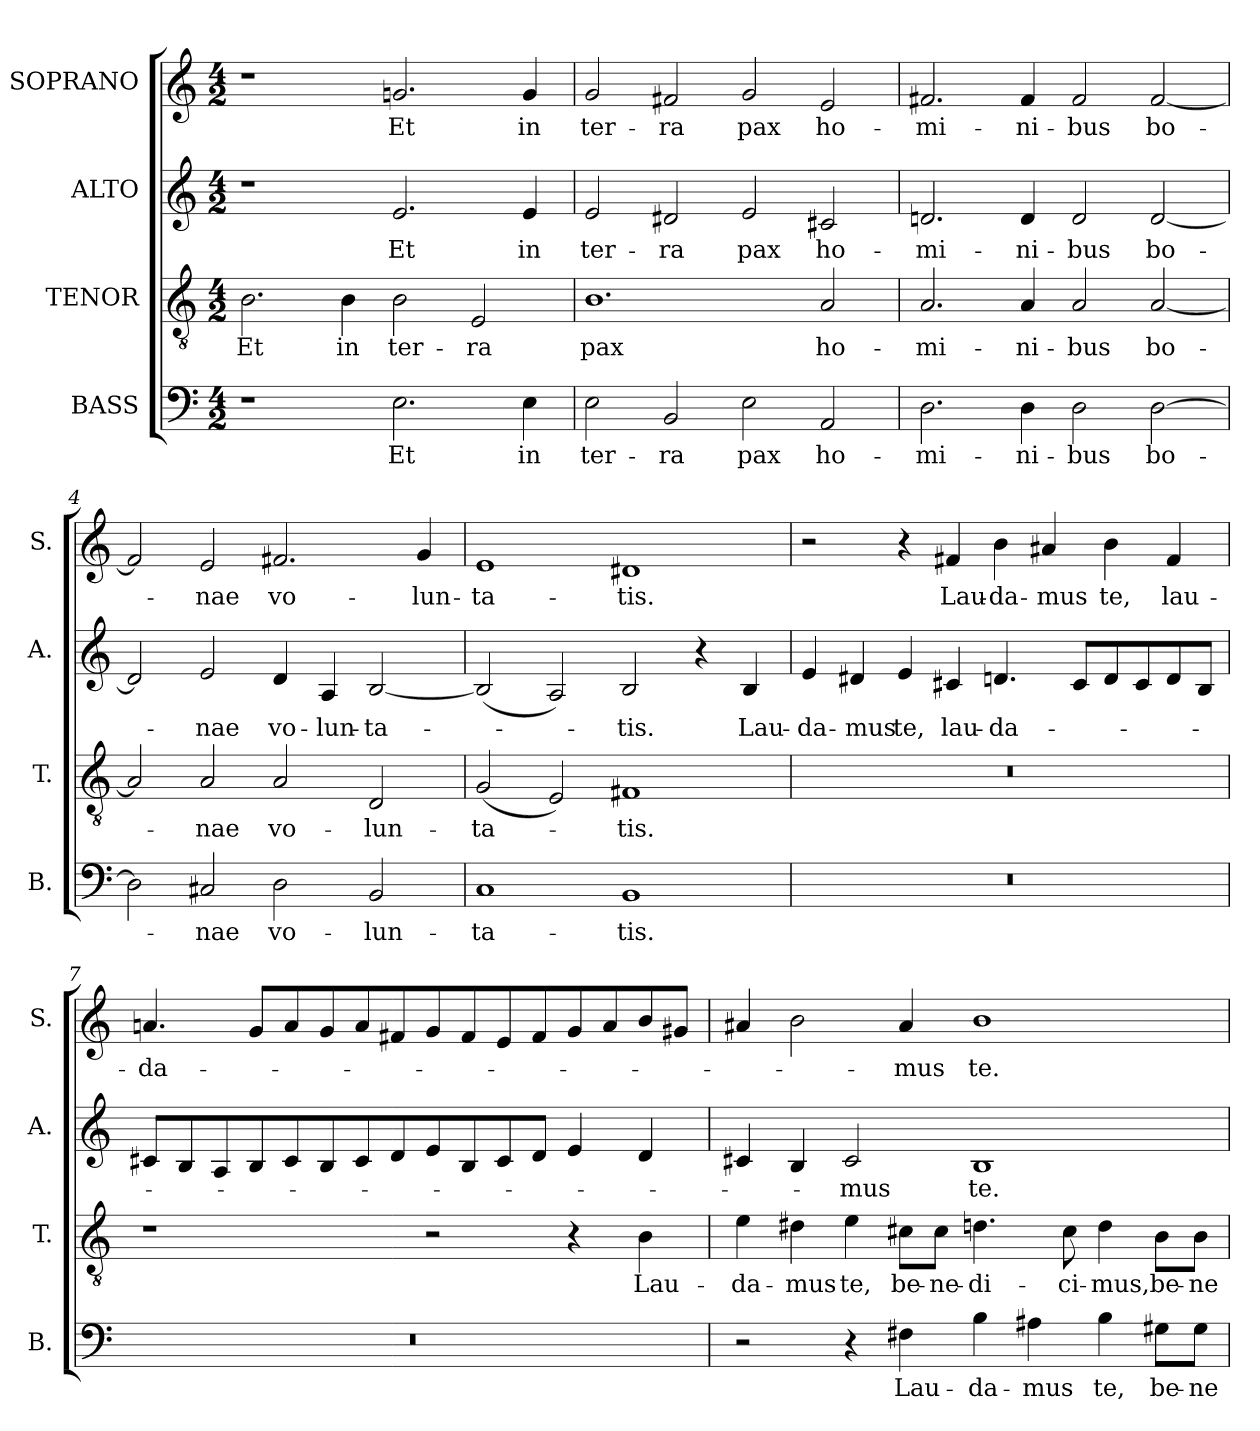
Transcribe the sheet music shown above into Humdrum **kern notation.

**kern	**text	**kern	**text	**kern	**text	**kern	**text
*part4	*part4	*part3	*part3	*part2	*part2	*part1	*part1
*staff4	*staff4	*staff3	*staff3	*staff2	*staff2	*staff1	*staff1
*I"BASS	*	*I"TENOR	*	*I"ALTO	*	*I"SOPRANO	*
*I'B.	*	*I'T.	*	*I'A.	*	*I'S.	*
*clefF4	*	*clefGv2	*	*clefG2	*	*clefG2	*
*	*	*ITrd7c12	*	*	*	*	*
*k[]	*	*k[]	*	*k[]	*	*k[]	*
*M4/2	*	*M4/2	*	*M4/2	*	*M4/2	*
*MM120	*	*MM120	*	*MM120	*	*MM120	*
=1	=1	=1	=1	=1	=1	=1	=1
!	!	!	!LO:LY:b	!	!	!	!
1r	.	2.BB\	Et	1r	.	1r	.
!	!	!	!LO:LY:b	!	!	!	!
.	.	4BB\	in	.	.	.	.
!	!LO:LY:b	!	!LO:LY:b	!	!LO:LY:b	!	!LO:LY:b
2.E\	Et	2BB\	ter-	2.e/	Et	2.gn/	Et
!	!	!	!LO:LY:b	!	!	!	!
.	.	2EE/	-ra	.	.	.	.
!	!LO:LY:b	!	!	!	!LO:LY:b	!	!LO:LY:b
4E\	in	.	.	4e/	in	4g/	in
=2	=2	=2	=2	=2	=2	=2	=2
!	!LO:LY:b	!	!LO:LY:b	!	!LO:LY:b	!	!LO:LY:b
2E\	ter-	1.BB	pax	2e/	ter-	2g/	ter-
!	!LO:LY:b	!	!	!	!LO:LY:b	!	!LO:LY:b
2BB/	-ra	.	.	2d#X/	-ra	2f#X/	-ra
!	!LO:LY:b	!	!	!	!LO:LY:b	!	!LO:LY:b
2E\	pax	.	.	2e/	pax	2g/	pax
!	!LO:LY:b	!	!LO:LY:b	!	!LO:LY:b	!	!LO:LY:b
2AA/	ho-	2AA/	ho-	2c#X/	ho-	2e/	ho-
=3	=3	=3	=3	=3	=3	=3	=3
!	!LO:LY:b	!	!LO:LY:b	!	!LO:LY:b	!	!LO:LY:b
2.D\	-mi-	2.AA/	-mi-	2.dn/	-mi-	2.f#X/	-mi-
!	!LO:LY:b	!	!LO:LY:b	!	!LO:LY:b	!	!LO:LY:b
4D\	-ni-	4AA/	-ni-	4d/	-ni-	4f#/	-ni-
!	!LO:LY:b	!	!LO:LY:b	!	!LO:LY:b	!	!LO:LY:b
2D\	-bus	2AA/	-bus	2d/	-bus	2f#/	-bus
!	!LO:LY:b	!	!LO:LY:b	!	!LO:LY:b	!	!LO:LY:b
[2D\	bo-	[2AA/	bo-	[2d/	bo-	[2f#/	bo-
=4	=4	=4	=4	=4	=4	=4	=4
2D\]	.	2AA/]	.	2d/]	.	2f#/]	.
!	!LO:LY:b	!	!LO:LY:b	!	!LO:LY:b	!	!LO:LY:b
2C#X/	-nae	2AA/	-nae	2e/	-nae	2e/	-nae
!	!LO:LY:b	!	!LO:LY:b	!	!LO:LY:b	!	!LO:LY:b
2D\	vo-	2AA/	vo-	4d/	vo-	2.f#X/	vo-
!	!	!	!	!	!LO:LY:b	!	!
.	.	.	.	4A/	-lun-	.	.
!	!LO:LY:b	!	!LO:LY:b	!	!LO:LY:b	!	!
2BB/	-lun-	2DD/	-lun-	[2B/	-ta-	.	.
!	!	!	!	!	!	!	!LO:LY:b
.	.	.	.	.	.	4g/	-lun-
=5	=5	=5	=5	=5	=5	=5	=5
!	!LO:LY:b	!	!LO:LY:b	!	!	!	!LO:LY:b
1C	-ta-	(2GG/	-ta-	(2B/]	.	1e	-ta-
.	.	2EE/)	.	2A/)	.	.	.
!	!LO:LY:b	!	!LO:LY:b	!	!LO:LY:b	!	!LO:LY:b
1BB	-tis.	1FF#X	-tis.	2B/	-tis.	1d#X	-tis.
.	.	.	.	4r	.	.	.
!	!	!	!	!	!LO:LY:b	!	!
.	.	.	.	4B/	Lau-	.	.
!!LO:LB:g=z
=6	=6	=6	=6	=6	=6	=6	=6
!	!	!	!	!	!LO:LY:b	!	!
0r	.	0r	.	4e/	-da-	2r	.
!	!	!	!	!	!LO:LY:b	!	!
.	.	.	.	4d#X/	-mus	.	.
!	!	!	!	!	!LO:LY:b	!	!
.	.	.	.	4e/	te,	4r	.
!	!	!	!	!	!LO:LY:b	!	!LO:LY:b
.	.	.	.	4c#X/	lau-	4f#X/	Lau-
!	!	!	!	!	!LO:LY:b	!	!LO:LY:b
.	.	.	.	4.dn/	-da-	4b\	-da-
!	!	!	!	!	!	!	!LO:LY:b
.	.	.	.	.	.	4a#X/	-mus
.	.	.	.	8c#/L	.	.	.
!	!	!	!	!	!	!	!LO:LY:b
.	.	.	.	8d/	.	4b\	te,
.	.	.	.	8c#/	.	.	.
!	!	!	!	!	!	!	!LO:LY:b
.	.	.	.	8d/	.	4f#/	lau-
.	.	.	.	8B/J	.	.	.
=7	=7	=7	=7	=7	=7	=7	=7
!	!	!	!	!	!	!	!LO:LY:b
0r	.	1r	.	8c#X/L	.	4.an/	-da-
.	.	.	.	8B/	.	.	.
.	.	.	.	8A/	.	.	.
.	.	.	.	8B/	.	8g/L	.
.	.	.	.	8c#/	.	8a/	.
.	.	.	.	8B/	.	8g/	.
.	.	.	.	8c#/	.	8a/	.
.	.	.	.	8d/	.	8f#X/	.
.	.	2r	.	8e/	.	8g/	.
.	.	.	.	8B/	.	8f#/	.
.	.	.	.	8c#/	.	8e/	.
.	.	.	.	8d/J	.	8f#/	.
.	.	4r	.	4e/	.	8g/	.
.	.	.	.	.	.	8a/	.
!	!	!	!LO:LY:b	!	!	!	!
.	.	4BB\	Lau-	4d/	.	8b/	.
.	.	.	.	.	.	8g#X/J	.
=8	=8	=8	=8	=8	=8	=8	=8
!	!	!	!LO:LY:b	!	!	!	!
2r	.	4E\	-da-	4c#X/	.	4a#X/	.
!	!	!	!LO:LY:b	!	!	!	!
.	.	4D#X\	-mus	4B/	.	2b\	.
!	!	!	!LO:LY:b	!	!LO:LY:b	!	!
4r	.	4E\	te,	2c#/	-mus	.	.
!	!LO:LY:b	!	!LO:LY:b	!	!	!	!LO:LY:b
4F#X\	Lau-	8C#X\L	be-	.	.	4a#/	-mus
!	!	!	!LO:LY:b	!	!	!	!
.	.	8C#\J	-ne-	.	.	.	.
!	!LO:LY:b	!	!LO:LY:b	!	!LO:LY:b	!	!LO:LY:b
4B\	-da-	4.Dn\	-di-	1B	te.	1b	te.
!	!LO:LY:b	!	!	!	!	!	!
4A#X\	-mus	.	.	.	.	.	.
!	!	!	!LO:LY:b	!	!	!	!
.	.	8C#\	-ci-	.	.	.	.
!	!LO:LY:b	!	!LO:LY:b	!	!	!	!
4B\	te,	4D\	-mus,	.	.	.	.
!	!LO:LY:b	!	!LO:LY:b	!	!	!	!
8G#X\L	be-	8BB\L	be-	.	.	.	.
!	!LO:LY:b	!	!LO:LY:b	!	!	!	!
8G#\J	-ne-	8BB\J	-ne-	.	.	.	.
=	=	=	=	=	=	=	=
*-	*-	*-	*-	*-	*-	*-	*-
